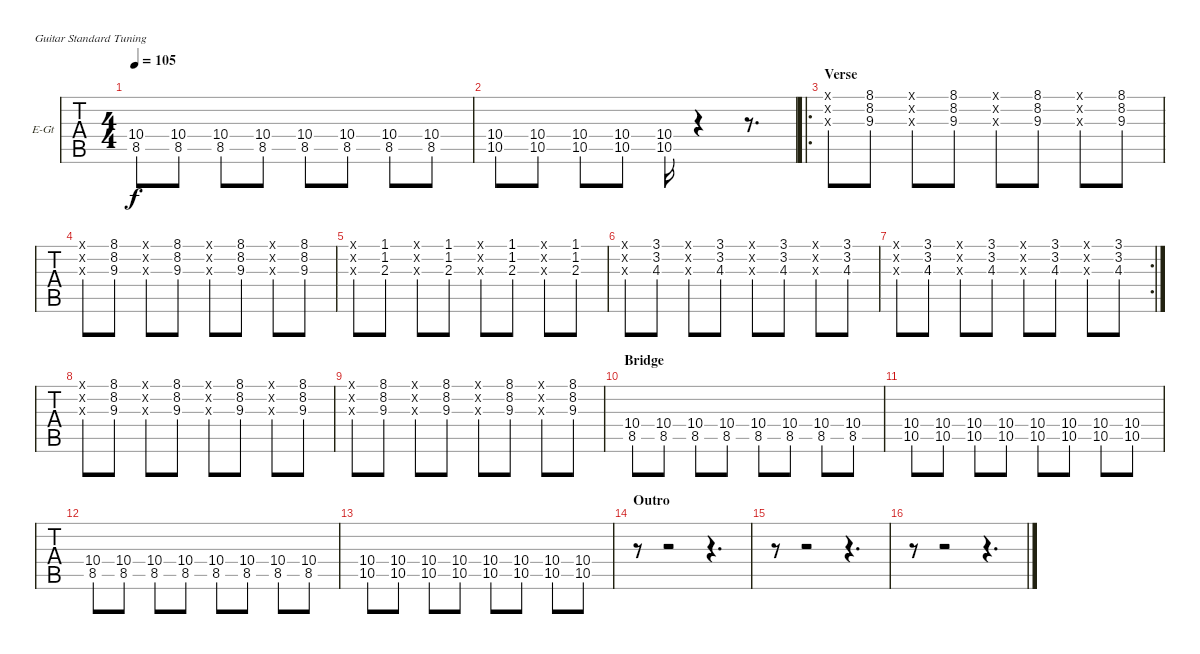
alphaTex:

\bracketExtendMode groupsimilarinstruments
\firstSystemTrackNameOrientation horizontal
\otherSystemsTrackNameOrientation horizontal
\track ("Albert" "E-Gt") {instrument overdrivenguitar}
\staff {tabs}
\tuning (E4 B3 G3 D3 A2 E2)
\ts (4 4)
\tempo 105
\clef g2
\ks c
(10.4 8.5).8{dy f} (10.4 8.5).8 (10.4 8.5).8 (10.4 8.5).8 (10.4 8.5).8 (10.4 8.5).8 (10.4 8.5).8 (10.4 8.5).8 |
(10.4 10.5).8 (10.4 10.5).8 (10.4 10.5).8 (10.4 10.5).8 (10.4 10.5).16 r.4 r.8{d} |
\ro
\section ("" "Verse")
(8.1{x} 8.2{x} 9.3{x}).8 (8.1 8.2 9.3).8 (8.1{x} 8.2{x} 9.3{x}).8 (8.1 8.2 9.3).8 (0.1{x} 0.2{x} 0.3{x}).8 (8.1 8.2 9.3).8 (0.1{x} 0.2{x} 0.3{x}).8 (8.1 8.2 9.3).8 |
(8.1{x} 8.2{x} 9.3{x}).8 (8.1 8.2 9.3).8 (8.1{x} 8.2{x} 9.3{x}).8 (8.1 8.2 9.3).8 (0.1{x} 0.2{x} 0.3{x}).8 (8.1 8.2 9.3).8 (0.1{x} 0.2{x} 0.3{x}).8 (8.1 8.2 9.3).8 |
(8.1{x} 8.2{x} 9.3{x}).8 (1.1 1.2 2.3).8 (8.1{x} 8.2{x} 9.3{x}).8 (1.1 1.2 2.3).8 (0.1{x} 0.2{x} 0.3{x}).8 (1.1 1.2 2.3).8 (0.1{x} 0.2{x} 0.3{x}).8 (1.1 1.2 2.3).8 |
(3.1{x} 8.2{x} 9.3{x}).8 (3.1 3.2 4.3).8 (8.1{x} 8.2{x} 9.3{x}).8 (3.1 3.2 4.3).8 (0.1{x} 0.2{x} 0.3{x}).8 (3.1 3.2 4.3).8 (0.1{x} 0.2{x} 4.3{x}).8 (3.1 3.2 4.3).8 |
\rc 2
(8.1{x} 8.2{x} 9.3{x}).8 (3.1 3.2 4.3).8 (8.1{x} 8.2{x} 9.3{x}).8 (3.1 3.2 4.3).8 (0.1{x} 0.2{x} 0.3{x}).8 (3.1 3.2 4.3).8 (0.1{x} 0.2{x} 0.3{x}).8 (3.1 3.2 4.3).8 |
(8.1{x} 8.2{x} 9.3{x}).8 (8.1 8.2 9.3).8 (8.1{x} 8.2{x} 9.3{x}).8 (8.1 8.2 9.3).8 (0.1{x} 0.2{x} 0.3{x}).8 (8.1 8.2 9.3).8 (0.1{x} 0.2{x} 0.3{x}).8 (8.1 8.2 9.3).8 |
(8.1{x} 8.2{x} 9.3{x}).8 (8.1 8.2 9.3).8 (8.1{x} 8.2{x} 9.3{x}).8 (8.1 8.2 9.3).8 (0.1{x} 0.2{x} 0.3{x}).8 (8.1 8.2 9.3).8 (0.1{x} 0.2{x} 0.3{x}).8 (8.1 8.2 9.3).8 |
\section ("" "Bridge")
(10.4 8.5).8 (10.4 8.5).8 (10.4 8.5).8 (10.4 8.5).8 (10.4 8.5).8 (10.4 8.5).8 (10.4 8.5).8 (10.4 8.5).8 |
(10.4 10.5).8 (10.4 10.5).8 (10.4 10.5).8 (10.4 10.5).8 (10.4 10.5).8 (10.4 10.5).8 (10.4 10.5).8 (10.4 10.5).8 |
(10.4 8.5).8 (10.4 8.5).8 (10.4 8.5).8 (10.4 8.5).8 (10.4 8.5).8 (10.4 8.5).8 (10.4 8.5).8 (10.4 8.5).8 |
(10.4 10.5).8 (10.4 10.5).8 (10.4 10.5).8 (10.4 10.5).8 (10.4 10.5).8 (10.4 10.5).8 (10.4 10.5).8 (10.4 10.5).8 |
\section ("" "Outro")
r.8 r.2 r.4{d} |
r.8 r.2 r.4{d} |
r.8 r.2 r.4{d}
